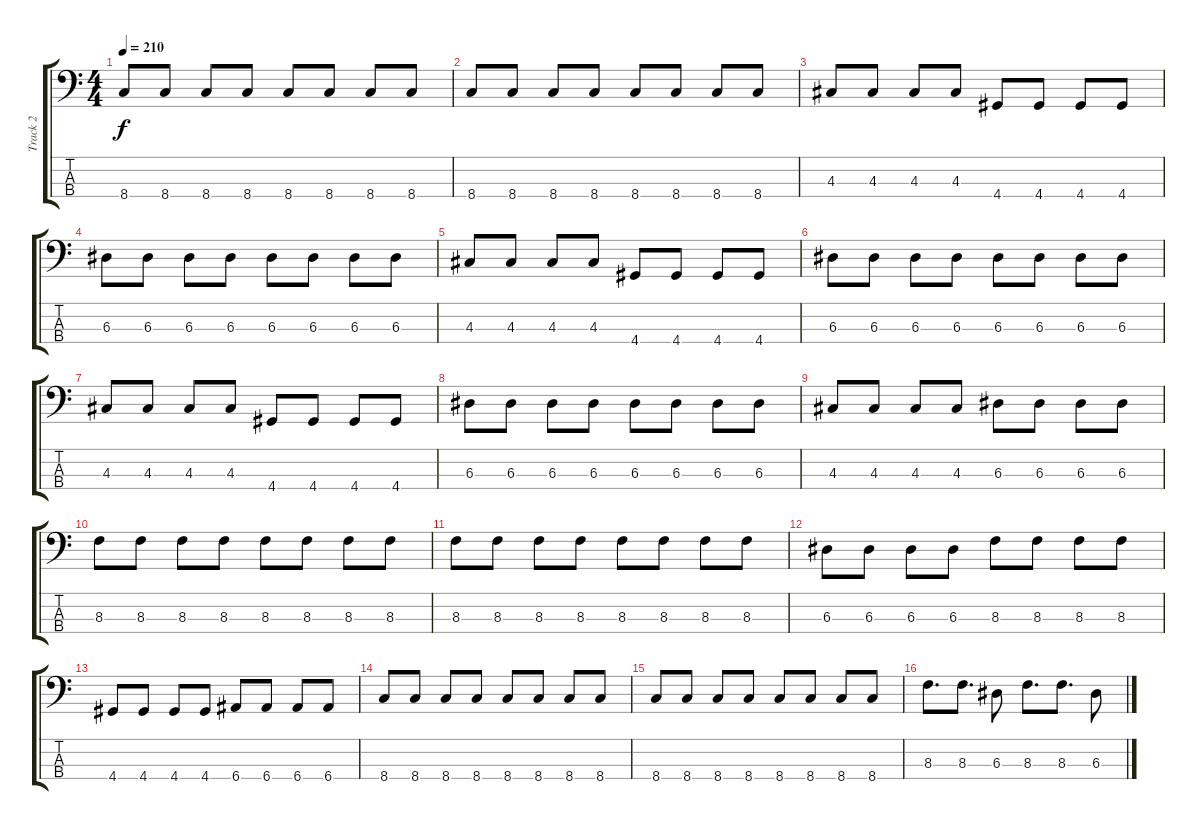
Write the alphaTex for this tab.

\track ("Track 2" "Track 2") {instrument electricbassfinger}
\staff {score tabs}
\tuning (G2 D2 A1 E1) {hide}
\ts (4 4)
\tempo 210
\clef f4
\ks c
8.4.8{dy f} 8.4.8 8.4.8 8.4.8 8.4.8 8.4.8 8.4.8 8.4.8 |
8.4.8 8.4.8 8.4.8 8.4.8 8.4.8 8.4.8 8.4.8 8.4.8 |
4.3.8 4.3.8 4.3.8 4.3.8 4.4.8 4.4.8 4.4.8 4.4.8 |
6.3.8 6.3.8 6.3.8 6.3.8 6.3.8 6.3.8 6.3.8 6.3.8 |
4.3.8 4.3.8 4.3.8 4.3.8 4.4.8 4.4.8 4.4.8 4.4.8 |
6.3.8 6.3.8 6.3.8 6.3.8 6.3.8 6.3.8 6.3.8 6.3.8 |
4.3.8 4.3.8 4.3.8 4.3.8 4.4.8 4.4.8 4.4.8 4.4.8 |
6.3.8 6.3.8 6.3.8 6.3.8 6.3.8 6.3.8 6.3.8 6.3.8 |
4.3.8 4.3.8 4.3.8 4.3.8 6.3.8 6.3.8 6.3.8 6.3.8 |
8.3.8 8.3.8 8.3.8 8.3.8 8.3.8 8.3.8 8.3.8 8.3.8 |
8.3.8 8.3.8 8.3.8 8.3.8 8.3.8 8.3.8 8.3.8 8.3.8 |
6.3.8 6.3.8 6.3.8 6.3.8 8.3.8 8.3.8 8.3.8 8.3.8 |
4.4.8 4.4.8 4.4.8 4.4.8 6.4.8 6.4.8 6.4.8 6.4.8 |
8.4.8 8.4.8 8.4.8 8.4.8 8.4.8 8.4.8 8.4.8 8.4.8 |
8.4.8 8.4.8 8.4.8 8.4.8 8.4.8 8.4.8 8.4.8 8.4.8 |
8.3.8{d} 8.3.8{d} 6.3.8 8.3.8{d} 8.3.8{d} 6.3.8
